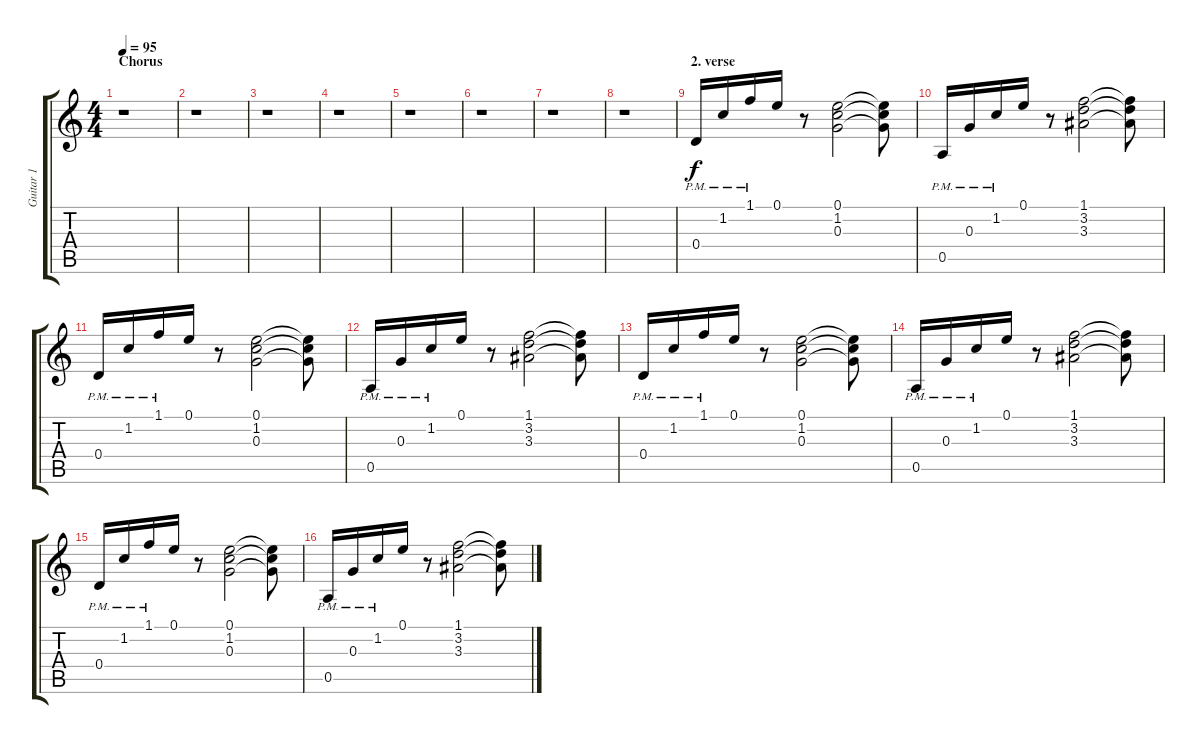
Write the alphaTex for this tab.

\track ("Guitar 1" "Guitar 1") {instrument acousticguitarsteel}
\staff {score tabs}
\tuning (E4 B3 G3 D3 A2 E2) {hide}
\ts (4 4)
\section ("" "Chorus")
\tempo 95
\clef g2
\ks c
r.1{dy f} |
r.1 |
r.1 |
r.1 |
r.1 |
r.1 |
r.1 |
r.1 |
\section ("" "2. verse")
0.4{pm}.16 1.2{pm}.16 1.1{pm}.16 0.1.16 r.8 (0.1 1.2 0.3).2 (0.1{t} 1.2{t} 0.3{t}).8 |
0.5{pm}.16 0.3{pm}.16 1.2{pm}.16 0.1.16 r.8 (1.1 3.2 3.3).2 (1.1{t} 3.2{t} 3.3{t}).8 |
0.4{pm}.16 1.2{pm}.16 1.1{pm}.16 0.1.16 r.8 (0.1 1.2 0.3).2 (0.1{t} 1.2{t} 0.3{t}).8 |
0.5{pm}.16 0.3{pm}.16 1.2{pm}.16 0.1.16 r.8 (1.1 3.2 3.3).2 (1.1{t} 3.2{t} 3.3{t}).8 |
0.4{pm}.16 1.2{pm}.16 1.1{pm}.16 0.1.16 r.8 (0.1 1.2 0.3).2 (0.1{t} 1.2{t} 0.3{t}).8 |
0.5{pm}.16 0.3{pm}.16 1.2{pm}.16 0.1.16 r.8 (1.1 3.2 3.3).2 (1.1{t} 3.2{t} 3.3{t}).8 |
0.4{pm}.16 1.2{pm}.16 1.1{pm}.16 0.1.16 r.8 (0.1 1.2 0.3).2 (0.1{t} 1.2{t} 0.3{t}).8 |
0.5{pm}.16 0.3{pm}.16 1.2{pm}.16 0.1.16 r.8 (1.1 3.2 3.3).2 (1.1{t} 3.2{t} 3.3{t}).8
